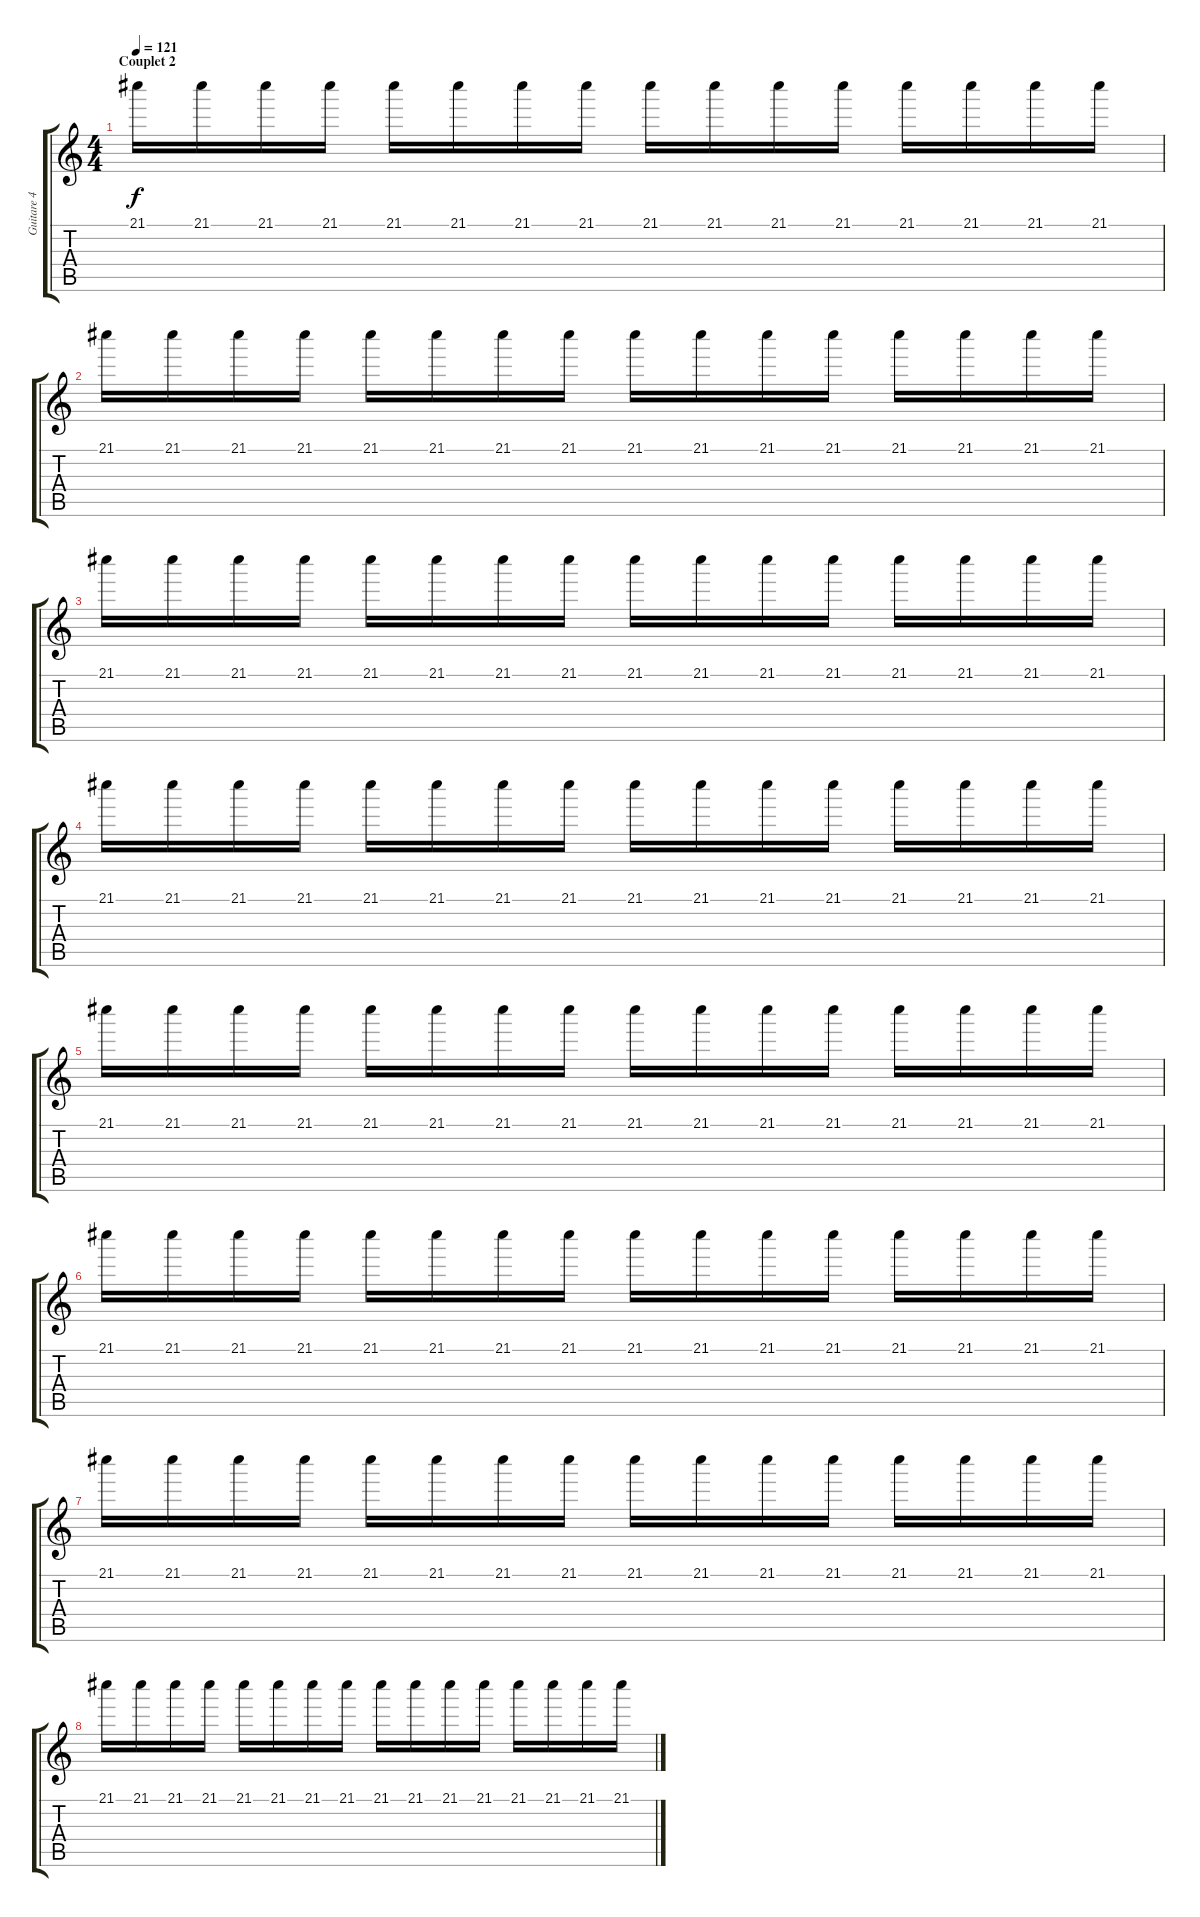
\track ("Guitare 4" "Guitare 4") {instrument overdrivenguitar}
\staff {score tabs}
\tuning (E4 B3 G3 D3 A2 E2) {hide}
\ts (4 4)
\section ("" "Couplet 2")
\tempo 121
\clef g2
\ks c
21.1.16{dy f} 21.1.16 21.1.16 21.1.16 21.1.16 21.1.16 21.1.16 21.1.16 21.1.16 21.1.16 21.1.16 21.1.16 21.1.16 21.1.16 21.1.16 21.1.16 |
21.1.16 21.1.16 21.1.16 21.1.16 21.1.16 21.1.16 21.1.16 21.1.16 21.1.16 21.1.16 21.1.16 21.1.16 21.1.16 21.1.16 21.1.16 21.1.16 |
21.1.16 21.1.16 21.1.16 21.1.16 21.1.16 21.1.16 21.1.16 21.1.16 21.1.16 21.1.16 21.1.16 21.1.16 21.1.16 21.1.16 21.1.16 21.1.16 |
21.1.16 21.1.16 21.1.16 21.1.16 21.1.16 21.1.16 21.1.16 21.1.16 21.1.16 21.1.16 21.1.16 21.1.16 21.1.16 21.1.16 21.1.16 21.1.16 |
21.1.16 21.1.16 21.1.16 21.1.16 21.1.16 21.1.16 21.1.16 21.1.16 21.1.16 21.1.16 21.1.16 21.1.16 21.1.16 21.1.16 21.1.16 21.1.16 |
21.1.16 21.1.16 21.1.16 21.1.16 21.1.16 21.1.16 21.1.16 21.1.16 21.1.16 21.1.16 21.1.16 21.1.16 21.1.16 21.1.16 21.1.16 21.1.16 |
21.1.16 21.1.16 21.1.16 21.1.16 21.1.16 21.1.16 21.1.16 21.1.16 21.1.16 21.1.16 21.1.16 21.1.16 21.1.16 21.1.16 21.1.16 21.1.16 |
21.1.16 21.1.16 21.1.16 21.1.16 21.1.16 21.1.16 21.1.16 21.1.16 21.1.16 21.1.16 21.1.16 21.1.16 21.1.16 21.1.16 21.1.16 21.1.16
